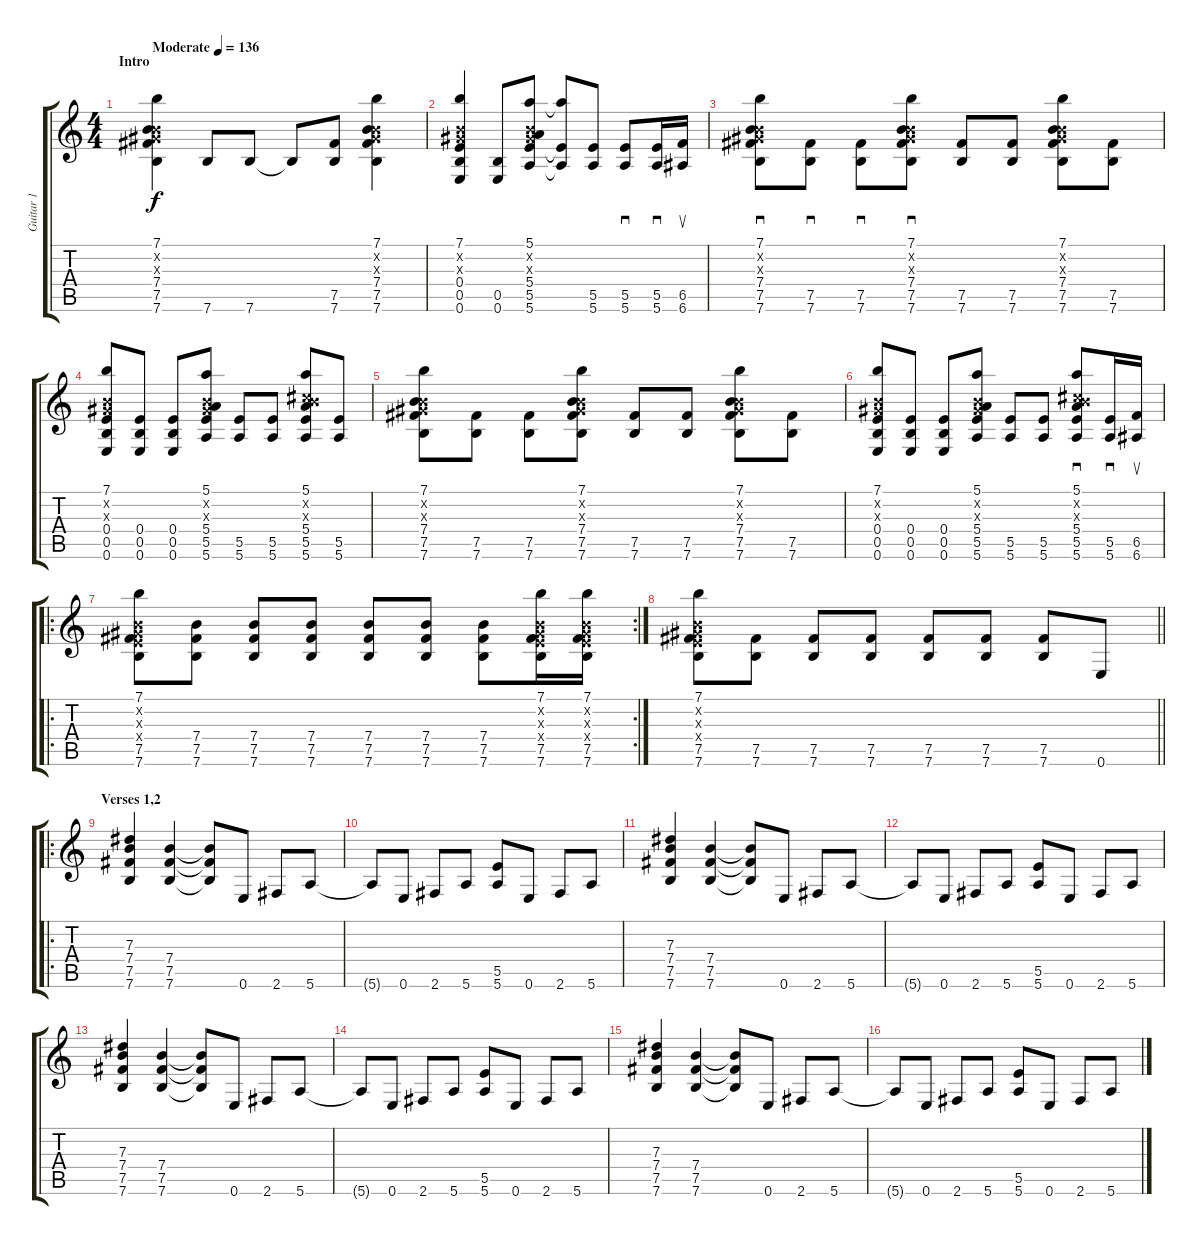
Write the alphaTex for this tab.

\track ("Guitar 1" "Guitar 1") {instrument distortionguitar}
\staff {score tabs}
\tuning (E4 B3 Ab3 E3 B2 E2) {hide}
\ts (4 4)
\section ("" "Intro")
\tempo (136 "Moderate")
\clef g2
\ks c
(7.1 0.2{x} 0.3{x} 7.4 7.5 7.6).4{dy f instrument distortionguitar} 7.6.8 7.6.8 7.6{t}.8 (7.5 7.6).8 (7.1 0.2{x} 0.3{x} 7.4 7.5 7.6).4 |
(7.1 0.2{x} 0.3{x} 0.4 0.5 0.6).4 (0.5 0.6).8 (5.1 0.2{x} 0.3{x} 5.4 5.5 5.6).8 (5.1{t} 5.5{t} 5.6{t}).8 (5.5 5.6).8 (5.5 5.6).8{sd} (5.5 5.6).16{sd} (6.5 6.6).16{su} |
(7.1 0.2{x} 0.3{x} 7.4 7.5 7.6).8{sd} (7.5 7.6).8{sd} (7.5 7.6).8{sd} (7.1 0.2{x} 0.3{x} 7.4 7.5 7.6).8{sd} (7.5 7.6).8 (7.5 7.6).8 (7.1 0.2{x} 0.3{x} 7.4 7.5 7.6).8 (7.5 7.6).8 |
(7.1 0.2{x} 0.3{x} 0.4 0.5 0.6).8 (0.4 0.5 0.6).8 (0.4 0.5 0.6).8 (5.1 0.2{x} 0.3{x} 5.4 5.5 5.6).8 (5.5 5.6).8 (5.5 5.6).8 (5.1 0.2{x} 5.3{x} 5.4 5.5 5.6).8 (5.5 5.6).8 |
(7.1 0.2{x} 0.3{x} 7.4 7.5 7.6).8 (7.5 7.6).8 (7.5 7.6).8 (7.1 0.2{x} 0.3{x} 7.4 7.5 7.6).8 (7.5 7.6).8 (7.5 7.6).8 (7.1 0.2{x} 0.3{x} 7.4 7.5 7.6).8 (7.5 7.6).8 |
(7.1 0.2{x} 0.3{x} 0.4 0.5 0.6).8 (0.4 0.5 0.6).8 (0.4 0.5 0.6).8 (5.1 0.2{x} 0.3{x} 5.4 5.5 5.6).8 (5.5 5.6).8 (5.5 5.6).8 (5.1 0.2{x} 5.3{x} 5.4 5.5 5.6).8{sd} (5.5 5.6).16{sd} (6.5 6.6).16{su} |
\ro
\rc 2
(7.1 0.2{x} 0.3{x} 0.4{x} 7.5 7.6).8 (7.4 7.5 7.6).8 (7.4 7.5 7.6).8 (7.4 7.5 7.6).8 (7.4 7.5 7.6).8 (7.4 7.5 7.6).8 (7.4 7.5 7.6).8 (7.1 0.2{x} 0.3{x} 0.4{x} 7.5 7.6).16 (7.1 0.2{x} 0.3{x} 0.4{x} 7.5 7.6).16 |
\barLineRight lightlight
(7.1 0.2{x} 0.3{x} 0.4{x} 7.5 7.6).8 (7.5 7.6).8 (7.5 7.6).8 (7.5 7.6).8 (7.5 7.6).8 (7.5 7.6).8 (7.5 7.6).8 0.6.8 |
\ro
\section ("" "Verses 1,2")
(7.3 7.4 7.5 7.6).4 (7.4 7.5 7.6).4 (7.4{t} 7.5{t} 7.6{t}).8 0.6.8 2.6.8 5.6.8 |
5.6{t}.8 0.6.8 2.6.8 5.6.8 (5.5 5.6).8 0.6.8 2.6.8 5.6.8 |
(7.3 7.4 7.5 7.6).4 (7.4 7.5 7.6).4 (7.4{t} 7.5{t} 7.6{t}).8 0.6.8 2.6.8 5.6.8 |
5.6{t}.8 0.6.8 2.6.8 5.6.8 (5.5 5.6).8 0.6.8 2.6.8 5.6.8 |
(7.3 7.4 7.5 7.6).4 (7.4 7.5 7.6).4 (7.4{t} 7.5{t} 7.6{t}).8 0.6.8 2.6.8 5.6.8 |
5.6{t}.8 0.6.8 2.6.8 5.6.8 (5.5 5.6).8 0.6.8 2.6.8 5.6.8 |
(7.3 7.4 7.5 7.6).4 (7.4 7.5 7.6).4 (7.4{t} 7.5{t} 7.6{t}).8 0.6.8 2.6.8 5.6.8 |
5.6{t}.8 0.6.8 2.6.8 5.6.8 (5.5 5.6).8 0.6.8 2.6.8 5.6.8
